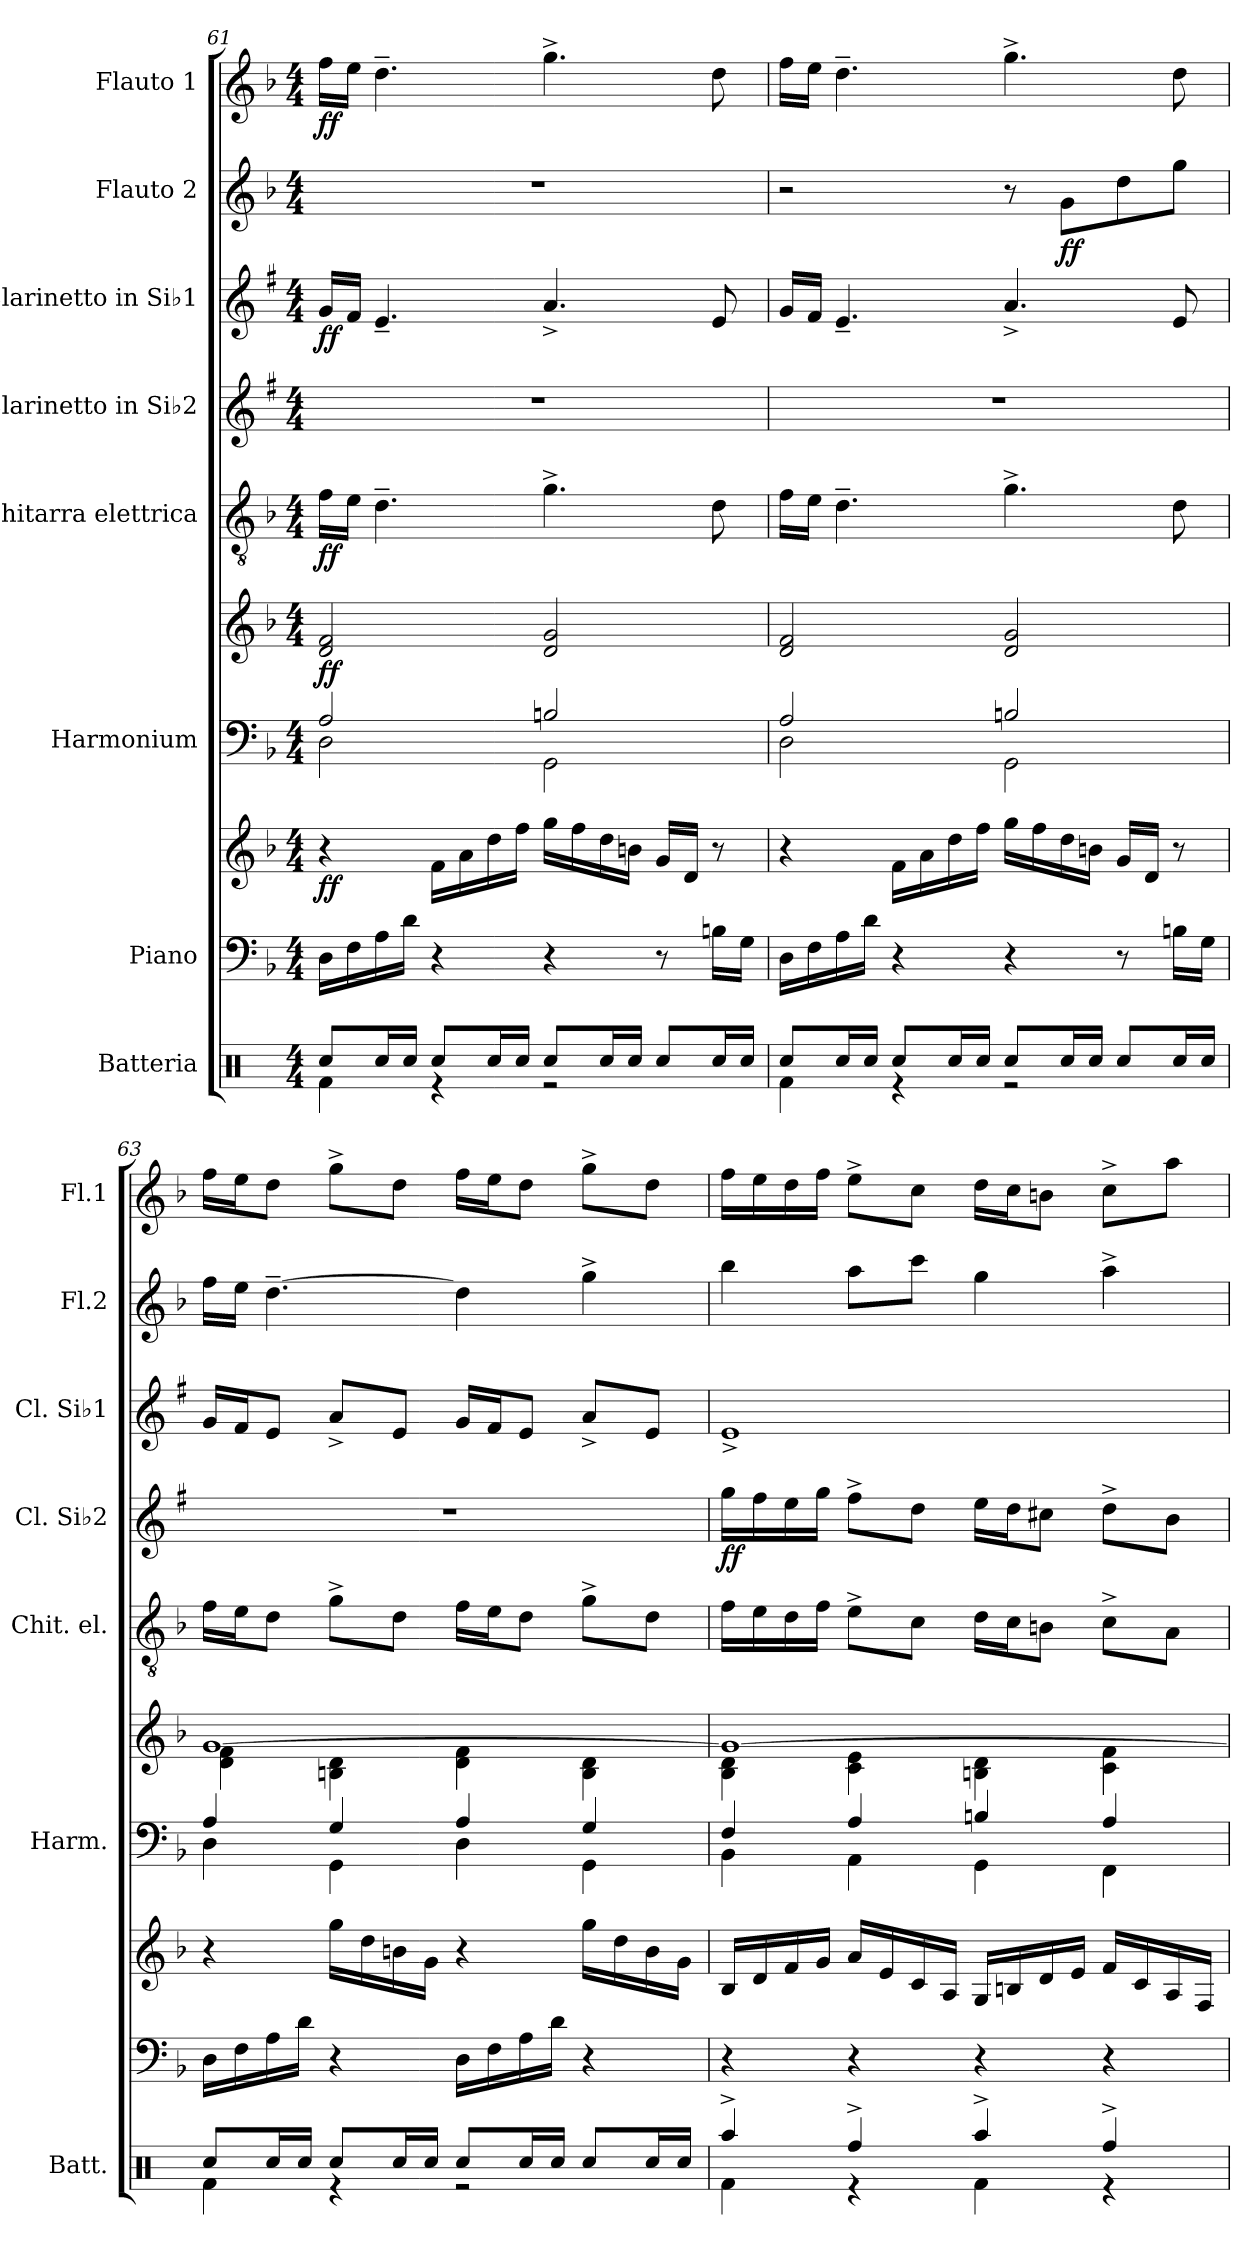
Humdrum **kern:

**kern	**kern	**kern	**dynam	**kern	**kern	**dynam	**kern	**dynam	**kern	**dynam	**kern	**dynam	**kern	**dynam	**kern	**dynam
*part8	*part7	*part7	*part7	*part6	*part6	*part6	*part5	*part5	*part4	*part4	*part3	*part3	*part2	*part2	*part1	*part1
*staff10	*staff9	*staff8	*staff8/9	*staff7	*staff6	*staff6/7	*staff5	*staff5	*staff4	*staff4	*staff3	*staff3	*staff2	*staff2	*staff1	*staff1
*I"Batteria	*I"Piano	*	*	*I"Harmonium	*	*	*I"Chitarra elettrica	*	*I"Clarinetto in Si♭2	*	*I"Clarinetto in Si♭1	*	*I"Flauto 2	*	*I"Flauto 1	*
*I'Batt.	*	*	*	*I'Harm.	*	*	*I'Chit. el.	*	*I'Cl. Si♭2	*	*I'Cl. Si♭1	*	*I'Fl.2	*	*I'Fl.1	*
*clefX	*clefF4	*clefG2	*	*clefF4	*clefG2	*	*clefGv2	*	*clefG2	*	*clefG2	*	*clefG2	*	*clefG2	*
*	*	*	*	*	*	*	*	*	*ITrd1c2	*	*ITrd1c2	*	*	*	*	*
*k[]	*k[b-]	*k[b-]	*	*k[b-]	*k[b-]	*	*k[b-]	*	*k[b-]	*	*k[b-]	*	*k[b-]	*	*k[b-]	*
*M4/4	*M4/4	*M4/4	*	*M4/4	*M4/4	*	*M4/4	*	*M4/4	*	*M4/4	*	*M4/4	*	*M4/4	*
=61	=61	=61	=61	=61	=61	=61	=61	=61	=61	=61	=61	=61	=61	=61	=61	=61
*^	*	*	*	*^	*	*	*	*	*	*	*	*	*	*	*	*
!	!	!	!	!LO:DY:b	!	!	!	!LO:DY:b	!	!LO:DY:b	!	!	!	!LO:DY:b	!	!	!	!LO:DY:b
8Rcc/L	4Rf\	16D\LL	4r	ff	2A/	2D\	2d/ 2f/	ff	16f\LL	ff	1r	.	16f/LL	ff	1r	.	16ff\LL	ff
.	.	16F\	.	.	.	.	.	.	16e\JJ	.	.	.	16e/JJ	.	.	.	16ee\JJ	.
16Rcc/L	.	16A\	.	.	.	.	.	.	4.d~\	.	.	.	4.d~/	.	.	.	4.dd~\	.
16Rcc/JJ	.	16d\JJ	.	.	.	.	.	.	.	.	.	.	.	.	.	.	.	.
8Rcc/L	4r	4r	16f\LL	.	.	.	.	.	.	.	.	.	.	.	.	.	.	.
.	.	.	16a\	.	.	.	.	.	.	.	.	.	.	.	.	.	.	.
16Rcc/L	.	.	16dd\	.	.	.	.	.	.	.	.	.	.	.	.	.	.	.
16Rcc/JJ	.	.	16ff\JJ	.	.	.	.	.	.	.	.	.	.	.	.	.	.	.
8Rcc/L	2r	4r	16gg\LL	.	2Bn/	2GG\	2d/ 2g/	.	4.g^\	.	.	.	4.g^/	.	.	.	4.gg^\	.
.	.	.	16ff\	.	.	.	.	.	.	.	.	.	.	.	.	.	.	.
16Rcc/L	.	.	16dd\	.	.	.	.	.	.	.	.	.	.	.	.	.	.	.
16Rcc/JJ	.	.	16bn\JJ	.	.	.	.	.	.	.	.	.	.	.	.	.	.	.
8Rcc/L	.	8r	16g/LL	.	.	.	.	.	.	.	.	.	.	.	.	.	.	.
.	.	.	16d/JJ	.	.	.	.	.	.	.	.	.	.	.	.	.	.	.
16Rcc/L	.	16Bn\LL	8r	.	.	.	.	.	8d\	.	.	.	8d/	.	.	.	8dd\	.
16Rcc/JJ	.	16G\JJ	.	.	.	.	.	.	.	.	.	.	.	.	.	.	.	.
!!LO:PB:g=z
=62	=62	=62	=62	=62	=62	=62	=62	=62	=62	=62	=62	=62	=62	=62	=62	=62	=62	=62
8Rcc/L	4Rf\	16D\LL	4r	.	2A/	2D\	2d/ 2f/	.	16f\LL	.	1r	.	16f/LL	.	2r	.	16ff\LL	.
.	.	16F\	.	.	.	.	.	.	16e\JJ	.	.	.	16e/JJ	.	.	.	16ee\JJ	.
16Rcc/L	.	16A\	.	.	.	.	.	.	4.d~\	.	.	.	4.d~/	.	.	.	4.dd~\	.
16Rcc/JJ	.	16d\JJ	.	.	.	.	.	.	.	.	.	.	.	.	.	.	.	.
8Rcc/L	4r	4r	16f\LL	.	.	.	.	.	.	.	.	.	.	.	.	.	.	.
.	.	.	16a\	.	.	.	.	.	.	.	.	.	.	.	.	.	.	.
16Rcc/L	.	.	16dd\	.	.	.	.	.	.	.	.	.	.	.	.	.	.	.
16Rcc/JJ	.	.	16ff\JJ	.	.	.	.	.	.	.	.	.	.	.	.	.	.	.
8Rcc/L	2r	4r	16gg\LL	.	2Bn/	2GG\	2d/ 2g/	.	4.g^\	.	.	.	4.g^/	.	8r	.	4.gg^\	.
.	.	.	16ff\	.	.	.	.	.	.	.	.	.	.	.	.	.	.	.
!	!	!	!	!	!	!	!	!	!	!	!	!	!	!	!	!LO:DY:b	!	!
16Rcc/L	.	.	16dd\	.	.	.	.	.	.	.	.	.	.	.	8g\L	ff	.	.
16Rcc/JJ	.	.	16bn\JJ	.	.	.	.	.	.	.	.	.	.	.	.	.	.	.
8Rcc/L	.	8r	16g/LL	.	.	.	.	.	.	.	.	.	.	.	8dd\	.	.	.
.	.	.	16d/JJ	.	.	.	.	.	.	.	.	.	.	.	.	.	.	.
16Rcc/L	.	16Bn\LL	8r	.	.	.	.	.	8d\	.	.	.	8d/	.	8gg\J	.	8dd\	.
16Rcc/JJ	.	16G\JJ	.	.	.	.	.	.	.	.	.	.	.	.	.	.	.	.
=63	=63	=63	=63	=63	=63	=63	=63	=63	=63	=63	=63	=63	=63	=63	=63	=63	=63	=63
*	*	*	*	*	*	*	*^	*	*	*	*	*	*	*	*	*	*	*
8Rcc/L	4Rf\	16D\LL	4r	.	4A/	4D\	[1g	4d\ 4f\	.	16f\LL	.	1r	.	16f/LL	.	16ff\LL	.	16ff\LL	.
.	.	16F\	.	.	.	.	.	.	.	16e\J	.	.	.	16e/J	.	16ee\JJ	.	16ee\J	.
16Rcc/L	.	16A\	.	.	.	.	.	.	.	8d\J	.	.	.	8d/J	.	[4.dd~\	.	8dd\J	.
16Rcc/JJ	.	16d\JJ	.	.	.	.	.	.	.	.	.	.	.	.	.	.	.	.	.
8Rcc/L	4r	4r	16gg\LL	.	4G/	4GG\	.	4Bn\ 4d\	.	8g^\L	.	.	.	8g^/L	.	.	.	8gg^\L	.
.	.	.	16dd\	.	.	.	.	.	.	.	.	.	.	.	.	.	.	.	.
16Rcc/L	.	.	16bn\	.	.	.	.	.	.	8d\J	.	.	.	8d/J	.	.	.	8dd\J	.
16Rcc/JJ	.	.	16g\JJ	.	.	.	.	.	.	.	.	.	.	.	.	.	.	.	.
8Rcc/L	2r	16D\LL	4r	.	4A/	4D\	.	4d\ 4f\	.	16f\LL	.	.	.	16f/LL	.	4dd\]	.	16ff\LL	.
.	.	16F\	.	.	.	.	.	.	.	16e\J	.	.	.	16e/J	.	.	.	16ee\J	.
16Rcc/L	.	16A\	.	.	.	.	.	.	.	8d\J	.	.	.	8d/J	.	.	.	8dd\J	.
16Rcc/JJ	.	16d\JJ	.	.	.	.	.	.	.	.	.	.	.	.	.	.	.	.	.
8Rcc/L	.	4r	16gg\LL	.	4G/	4GG\	.	4B\ 4d\	.	8g^\L	.	.	.	8g^/L	.	4gg^\	.	8gg^\L	.
.	.	.	16dd\	.	.	.	.	.	.	.	.	.	.	.	.	.	.	.	.
16Rcc/L	.	.	16b\	.	.	.	.	.	.	8d\J	.	.	.	8d/J	.	.	.	8dd\J	.
16Rcc/JJ	.	.	16g\JJ	.	.	.	.	.	.	.	.	.	.	.	.	.	.	.	.
!!LO:PB:g=z
=64	=64	=64	=64	=64	=64	=64	=64	=64	=64	=64	=64	=64	=64	=64	=64	=64	=64	=64	=64
!	!	!	!	!	!	!	!	!	!	!	!	!	!LO:DY:b	!	!	!	!	!	!
4Raa^/	4Rf\	4r	16B-/LL	.	4F/	4BB-\	1g_	4B-\ 4d\	.	16f\LL	.	16ff\LL	ff	1d^	.	4bb-\	.	16ff\LL	.
.	.	.	16d/	.	.	.	.	.	.	16e\	.	16ee\	.	.	.	.	.	16ee\	.
.	.	.	16f/	.	.	.	.	.	.	16d\	.	16dd\	.	.	.	.	.	16dd\	.
.	.	.	16g/JJ	.	.	.	.	.	.	16f\JJ	.	16ff\JJ	.	.	.	.	.	16ff\JJ	.
4Rff^/	4r	4r	16a/LL	.	4A/	4AA\	.	4c\ 4e\	.	8e^\L	.	8ee^\L	.	.	.	8aa\L	.	8ee^\L	.
.	.	.	16e/	.	.	.	.	.	.	.	.	.	.	.	.	.	.	.	.
.	.	.	16c/	.	.	.	.	.	.	8c\J	.	8cc\J	.	.	.	8ccc\J	.	8cc\J	.
.	.	.	16A/JJ	.	.	.	.	.	.	.	.	.	.	.	.	.	.	.	.
4Raa^/	4Rf\	4r	16G/LL	.	4Bn/	4GG\	.	4Bn\ 4d\	.	16d\LL	.	16dd\LL	.	.	.	4gg\	.	16dd\LL	.
.	.	.	16Bn/	.	.	.	.	.	.	16c\J	.	16cc\J	.	.	.	.	.	16cc\J	.
.	.	.	16d/	.	.	.	.	.	.	8Bn\J	.	8bn\J	.	.	.	.	.	8bn\J	.
.	.	.	16e/JJ	.	.	.	.	.	.	.	.	.	.	.	.	.	.	.	.
4Rff^/	4r	4r	16f/LL	.	4A/	4FF\	.	4c\ 4f\	.	8c^\L	.	8cc^\L	.	.	.	4aa^\	.	8cc^\L	.
.	.	.	16c/	.	.	.	.	.	.	.	.	.	.	.	.	.	.	.	.
.	.	.	16A/	.	.	.	.	.	.	8A\J	.	8a\J	.	.	.	.	.	8aa\J	.
.	.	.	16F/JJ	.	.	.	.	.	.	.	.	.	.	.	.	.	.	.	.
*	*	*	*	*	*v	*v	*	*	*	*	*	*	*	*	*	*	*	*	*
*v	*v	*	*	*	*	*v	*v	*	*	*	*	*	*	*	*	*	*	*
=	=	=	=	=	=	=	=	=	=	=	=	=	=	=	=	=
*-	*-	*-	*-	*-	*-	*-	*-	*-	*-	*-	*-	*-	*-	*-	*-	*-
